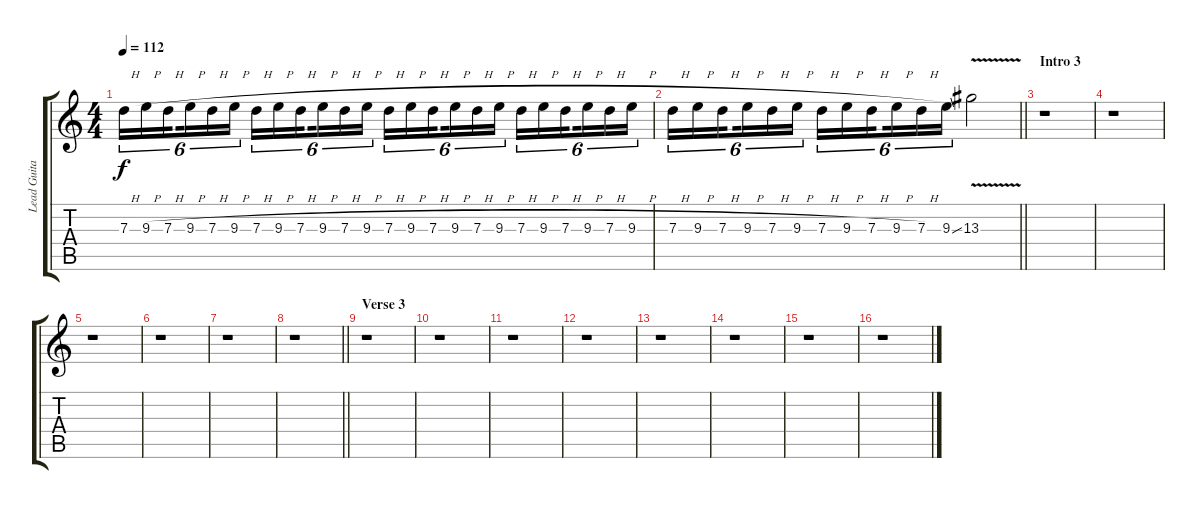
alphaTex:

\track ("Lead Guitar 2" "Lead Guita") {instrument distortionguitar}
\staff {score tabs}
\tuning (E4 B3 G3 D3 A2 E2) {hide}
\ts (4 4)
\tempo 112
\clef g2
\ks c
7.3{h}.16{tu (6 4) dy f} 9.3{h}.16{tu (6 4)} 7.3{h}.16{tu (6 4) beam splitsecondary} 9.3{h}.16{tu (6 4)} 7.3{h}.16{tu (6 4)} 9.3{h}.16{tu (6 4)} 7.3{h}.16{tu (6 4)} 9.3{h}.16{tu (6 4)} 7.3{h}.16{tu (6 4) beam splitsecondary} 9.3{h}.16{tu (6 4)} 7.3{h}.16{tu (6 4)} 9.3{h}.16{tu (6 4)} 7.3{h}.16{tu (6 4)} 9.3{h}.16{tu (6 4)} 7.3{h}.16{tu (6 4) beam splitsecondary} 9.3{h}.16{tu (6 4)} 7.3{h}.16{tu (6 4)} 9.3{h}.16{tu (6 4)} 7.3{h}.16{tu (6 4)} 9.3{h}.16{tu (6 4)} 7.3{h}.16{tu (6 4) beam splitsecondary} 9.3{h}.16{tu (6 4)} 7.3{h}.16{tu (6 4)} 9.3{h}.16{tu (6 4)} |
\barLineRight lightlight
7.3{h}.16{tu (6 4)} 9.3{h}.16{tu (6 4)} 7.3{h}.16{tu (6 4) beam splitsecondary} 9.3{h}.16{tu (6 4)} 7.3{h}.16{tu (6 4)} 9.3{h}.16{tu (6 4)} 7.3{h}.16{tu (6 4)} 9.3{h}.16{tu (6 4)} 7.3{h}.16{tu (6 4) beam splitsecondary} 9.3{h}.16{tu (6 4)} 7.3{h}.16{tu (6 4)} 9.3{ss}.16{tu (6 4)} 13.3{v}.2 |
\section ("" "Intro 3")
r.1 |
r.1 |
r.1 |
r.1 |
r.1 |
\barLineRight lightlight
r.1 |
\section ("" "Verse 3")
r.1 |
r.1 |
r.1 |
r.1 |
r.1 |
r.1 |
r.1 |
r.1
